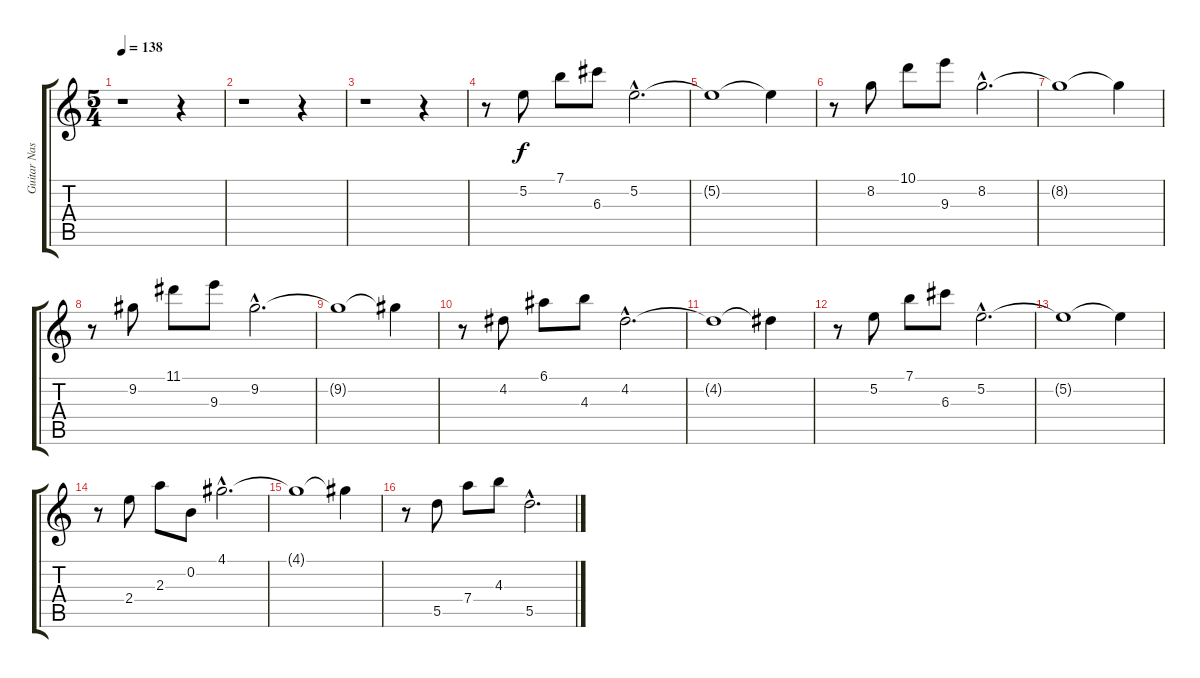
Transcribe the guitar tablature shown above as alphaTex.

\track ("Guitar Nashville 2" "Guitar Nas") {instrument electricguitarclean}
\staff {score tabs}
\tuning (E4 B3 G4 D4 A3 E3) {hide}
\ts (5 4)
\tempo 138
\clef g2
\ks c
r.1{dy f} r.4 |
r.1 r.4 |
r.1 r.4 |
r.8 5.2.8 7.1.8 6.3.8 5.2{hac}.2{d} |
5.2{t}.1 5.2{t}.4 |
r.8 8.2.8 10.1.8 9.3.8 8.2{hac}.2{d} |
8.2{t}.1 8.2{t}.4 |
r.8 9.2.8 11.1.8 9.3.8 9.2{hac}.2{d} |
9.2{t}.1 9.2{t}.4 |
r.8 4.2.8 6.1.8 4.3.8 4.2{hac}.2{d} |
4.2{t}.1 4.2{t}.4 |
r.8 5.2.8 7.1.8 6.3.8 5.2{hac}.2{d} |
5.2{t}.1 5.2{t}.4 |
r.8 2.4.8 2.3.8 0.2.8 4.1{hac}.2{d} |
4.1{t}.1 4.1{t}.4 |
r.8 5.5.8 7.4.8 4.3.8 5.5{hac}.2{d}
